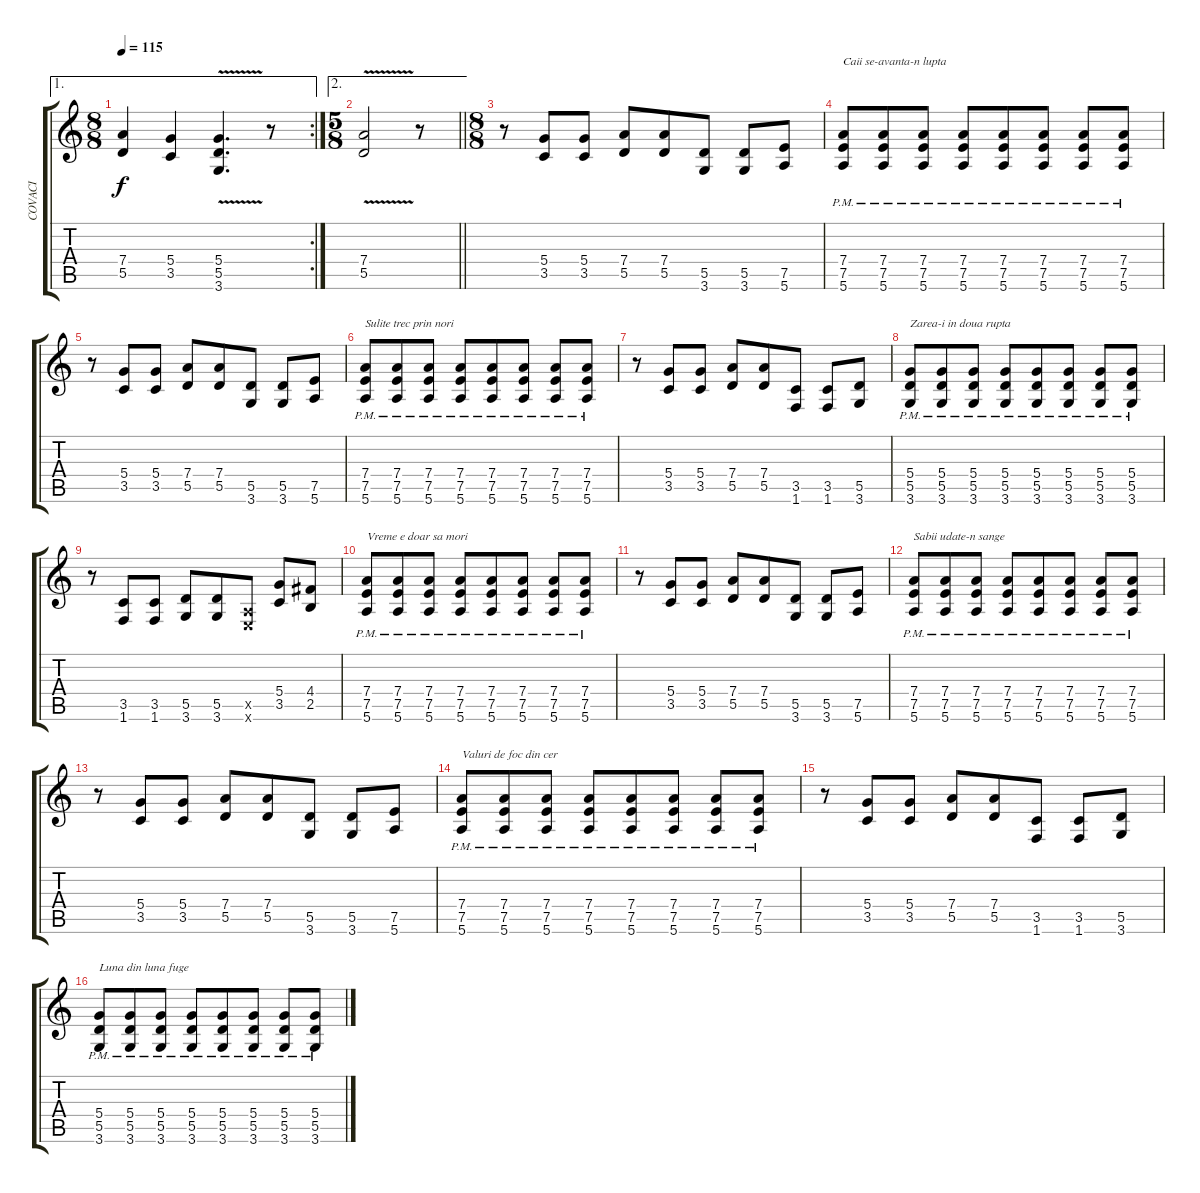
\track ("COVACI" "COVACI") {instrument distortionguitar}
\staff {score tabs}
\tuning (E4 B3 G3 D3 A2 E2) {hide}
\ae 1
\rc 2
\ts (8 8)
\tempo 115
\clef g2
\ks c
(7.4 5.5).4{dy f} (5.4 3.5).4 (5.4{v} 5.5{v} 3.6).4{d} r.8 |
\ae 2
\ts (5 8)
\barLineRight lightlight
(7.4{v} 5.5).2 r.8 |
\ts (8 8)
r.8 (5.4 3.5).8 (5.4 3.5).8 (7.4 5.5).8 (7.4 5.5).8 (5.5 3.6).8 (5.5 3.6).8 (7.5 5.6).8 |
(7.4{pm} 7.5 5.6).8{txt "Caii se-avanta-n lupta"} (7.4{pm} 7.5 5.6).8 (7.4{pm} 7.5 5.6).8 (7.4{pm} 7.5 5.6).8 (7.4{pm} 7.5 5.6).8 (7.4{pm} 7.5 5.6).8 (7.4{pm} 7.5 5.6).8 (7.4{pm} 7.5 5.6).8 |
r.8 (5.4 3.5).8 (5.4 3.5).8 (7.4 5.5).8 (7.4 5.5).8 (5.5 3.6).8 (5.5 3.6).8 (7.5 5.6).8 |
(7.4{pm} 7.5 5.6).8{txt "Sulite trec prin nori"} (7.4{pm} 7.5 5.6).8 (7.4{pm} 7.5 5.6).8 (7.4{pm} 7.5 5.6).8 (7.4{pm} 7.5 5.6).8 (7.4{pm} 7.5 5.6).8 (7.4{pm} 7.5 5.6).8 (7.4{pm} 7.5 5.6).8 |
r.8 (5.4 3.5).8 (5.4 3.5).8 (7.4 5.5).8 (7.4 5.5).8 (3.5 1.6).8 (3.5 1.6).8 (5.5 3.6).8 |
(5.4{pm} 5.5 3.6).8{txt "Zarea-i in doua rupta"} (5.4{pm} 5.5 3.6).8 (5.4{pm} 5.5 3.6).8 (5.4{pm} 5.5 3.6).8 (5.4{pm} 5.5 3.6).8 (5.4{pm} 5.5 3.6).8 (5.4{pm} 5.5 3.6).8 (5.4{pm} 5.5 3.6).8 |
r.8 (3.5 1.6).8 (3.5 1.6).8 (5.5 3.6).8 (5.5 3.6).8 (0.5{x} 0.6{x}).8 (5.4 3.5).8 (4.4 2.5).8 |
(7.4{pm} 7.5 5.6).8{txt "Vreme e doar sa mori"} (7.4{pm} 7.5 5.6).8 (7.4{pm} 7.5 5.6).8 (7.4{pm} 7.5 5.6).8 (7.4{pm} 7.5 5.6).8 (7.4{pm} 7.5 5.6).8 (7.4{pm} 7.5 5.6).8{instrument distortionguitar} (7.4{pm} 7.5 5.6).8 |
r.8 (5.4 3.5).8 (5.4 3.5).8 (7.4 5.5).8 (7.4 5.5).8 (5.5 3.6).8 (5.5 3.6).8 (7.5 5.6).8 |
(7.4{pm} 7.5 5.6).8{txt "Sabii udate-n sange"} (7.4{pm} 7.5 5.6).8 (7.4{pm} 7.5 5.6).8 (7.4{pm} 7.5 5.6).8 (7.4{pm} 7.5 5.6).8 (7.4{pm} 7.5 5.6).8 (7.4{pm} 7.5 5.6).8 (7.4{pm} 7.5 5.6).8 |
r.8 (5.4 3.5).8 (5.4 3.5).8 (7.4 5.5).8 (7.4 5.5).8 (5.5 3.6).8 (5.5 3.6).8 (7.5 5.6).8 |
(7.4{pm} 7.5 5.6).8{txt "Valuri de foc din cer"} (7.4{pm} 7.5 5.6).8 (7.4{pm} 7.5 5.6).8 (7.4{pm} 7.5 5.6).8 (7.4{pm} 7.5 5.6).8 (7.4{pm} 7.5 5.6).8 (7.4{pm} 7.5 5.6).8 (7.4{pm} 7.5 5.6).8 |
r.8 (5.4 3.5).8 (5.4 3.5).8 (7.4 5.5).8 (7.4 5.5).8 (3.5 1.6).8 (3.5 1.6).8 (5.5 3.6).8 |
(5.4{pm} 5.5 3.6).8{txt "Luna din luna fuge"} (5.4{pm} 5.5 3.6).8 (5.4{pm} 5.5 3.6).8 (5.4{pm} 5.5 3.6).8 (5.4{pm} 5.5 3.6).8 (5.4{pm} 5.5 3.6).8 (5.4{pm} 5.5 3.6).8 (5.4{pm} 5.5 3.6).8
